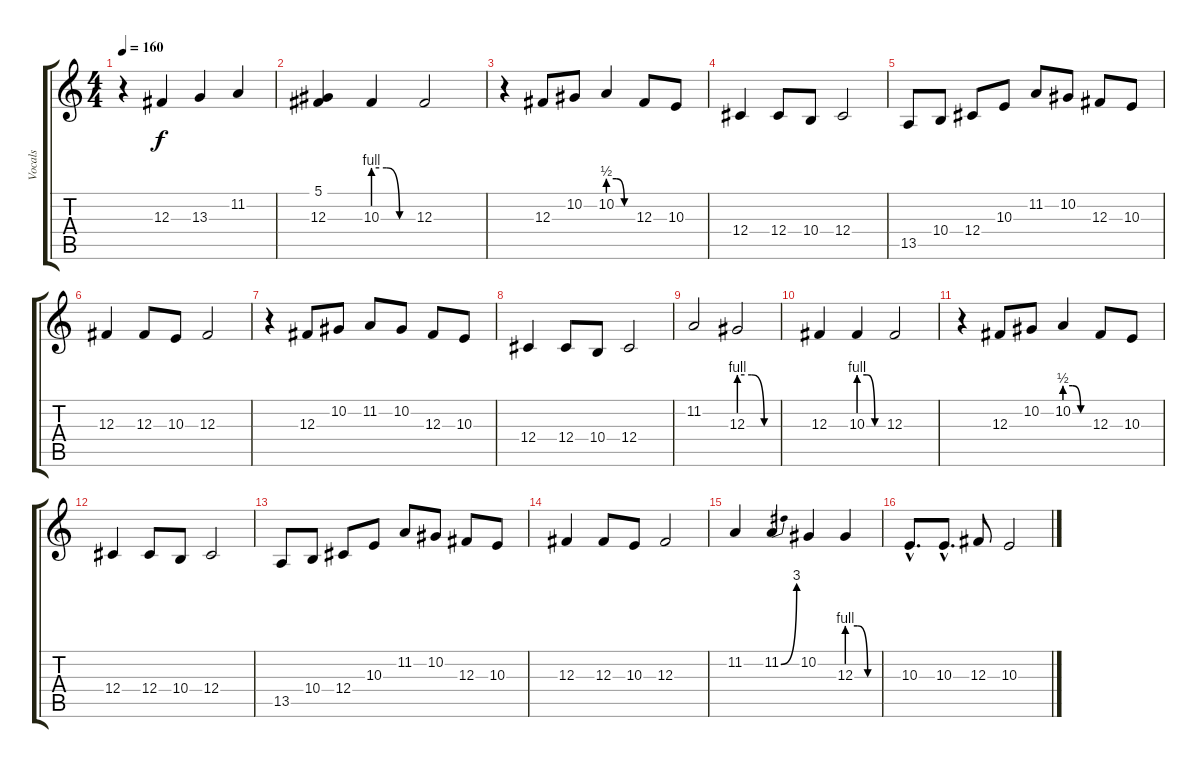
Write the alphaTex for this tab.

\track ("Vocals" "Vocals") {instrument lead6voice}
\staff {score tabs}
\tuning (Eb4 Bb3 Gb3 Db3 Ab2 Eb2) {hide}
\ts (4 4)
\tempo 160
\clef g2
\ks c
r.4{dy f} 12.3.4 13.3.4 11.2.4 |
(5.1 12.3).4 10.3{be (custom 0 4 20 4 40 0 60 0)}.4 12.3.2 |
r.4 12.3.8 10.2.8 10.2{be (custom 0 2 20 2 40 0 60 0)}.4 12.3.8 10.3.8 |
12.4.4 12.4.8 10.4.8 12.4.2 |
13.5.8 10.4.8 12.4.8 10.3.8 11.2.8 10.2.8 12.3.8 10.3.8 |
12.3.4 12.3.8 10.3.8 12.3.2 |
r.4 12.3.8 10.2.8 11.2.8 10.2.8 12.3.8 10.3.8 |
12.4.4 12.4.8 10.4.8 12.4.2 |
11.2.2 12.3{be (custom 0 4 20 4 40 0 60 0)}.2 |
12.3.4 10.3{be (custom 0 4 20 4 40 0 60 0)}.4 12.3.2 |
r.4 12.3.8 10.2.8 10.2{be (custom 0 2 20 2 40 0 60 0)}.4 12.3.8 10.3.8 |
12.4.4 12.4.8 10.4.8 12.4.2 |
13.5.8 10.4.8 12.4.8 10.3.8 11.2.8 10.2.8 12.3.8 10.3.8 |
12.3.4 12.3.8 10.3.8 12.3.2 |
11.2.4 11.2{be (bend 0 0 60 12)}.4 10.2.4 12.3{be (custom 0 4 20 4 40 0 60 0)}.4 |
10.3{hac}.8{d} 10.3{hac}.8{d} 12.3.8 10.3.2
